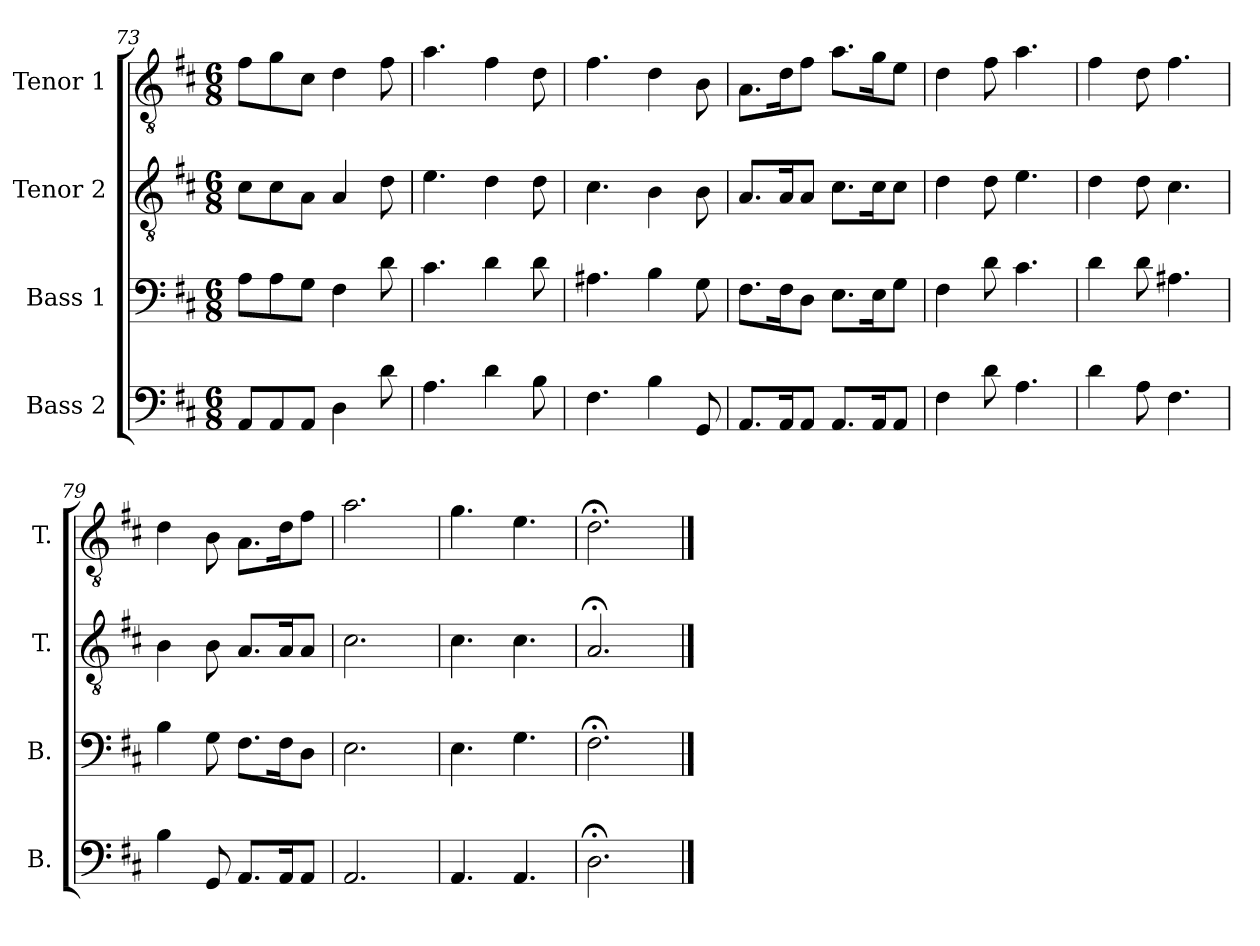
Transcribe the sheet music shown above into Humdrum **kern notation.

**kern	**kern	**kern	**kern
*part4	*part3	*part2	*part1
*staff4	*staff3	*staff2	*staff1
*I"Bass 2	*I"Bass 1	*I"Tenor 2	*I"Tenor 1
*I'B.	*I'B.	*I'T.	*I'T.
*clefF4	*clefF4	*clefGv2	*clefGv2
*	*	*ITrd7c12	*ITrd7c12
*k[f#c#]	*k[f#c#]	*k[f#c#]	*k[f#c#]
*D:	*D:	*D:	*D:
*M6/8	*M6/8	*M6/8	*M6/8
=73	=73	=73	=73
8AAi/L	8Ai\L	8C#i\L	8F#i\L
8AAi/	8Ai\	8C#i\	8Gi\
8AAi/J	8Gi\J	8AAi\J	8C#i\J
4Di\	4F#i\	4AAi/	4Di\
8di\	8di\	8Di\	8F#i\
!!LO:PB:g=z
=74	=74	=74	=74
4.Ai\	4.c#i\	4.Ei\	4.Ai\
4di\	4di\	4Di\	4F#i\
8Bi\	8di\	8Di\	8Di\
=75	=75	=75	=75
4.F#i\	4.A#Xi\	4.C#i\	4.F#i\
4Bi\	4Bi\	4BBi\	4Di\
8GGi/	8Gi\	8BBi\	8BBi\
=76	=76	=76	=76
8.AAi/L	8.F#i\L	8.AAi/L	8.AAi\L
16AAi/k	16F#i\k	16AAi/k	16Di\k
8AAi/J	8Di\J	8AAi/J	8F#i\J
8.AAi/L	8.Ei\L	8.C#i\L	8.Ai\L
16AAi/k	16Ei\k	16C#i\k	16Gi\k
8AAi/J	8Gi\J	8C#i\J	8Ei\J
=77	=77	=77	=77
4F#i\	4F#i\	4Di\	4Di\
8di\	8di\	8Di\	8F#i\
4.Ai\	4.c#i\	4.Ei\	4.Ai\
!!LO:LB:g=z
=78	=78	=78	=78
4di\	4di\	4Di\	4F#i\
8Ai\	8di\	8Di\	8Di\
4.F#i\	4.A#Xi\	4.C#i\	4.F#i\
=79	=79	=79	=79
4Bi\	4Bi\	4BBi\	4Di\
8GGi/	8Gi\	8BBi\	8BBi\
8.AAi/L	8.F#i\L	8.AAi/L	8.AAi\L
16AAi/k	16F#i\k	16AAi/k	16Di\k
8AAi/J	8Di\J	8AAi/J	8F#i\J
=80	=80	=80	=80
2.AAi/	2.Ei\	2.C#i\	2.Ai\
=81	=81	=81	=81
4.AAi/	4.Ei\	4.C#i\	4.Gi\
4.AAi/	4.Gi\	4.C#i\	4.Ei\
=82	=82	=82	=82
2.D;i\	2.F#;i\	2.AA;i/	2.D;i\
==	==	==	==
*-	*-	*-	*-
